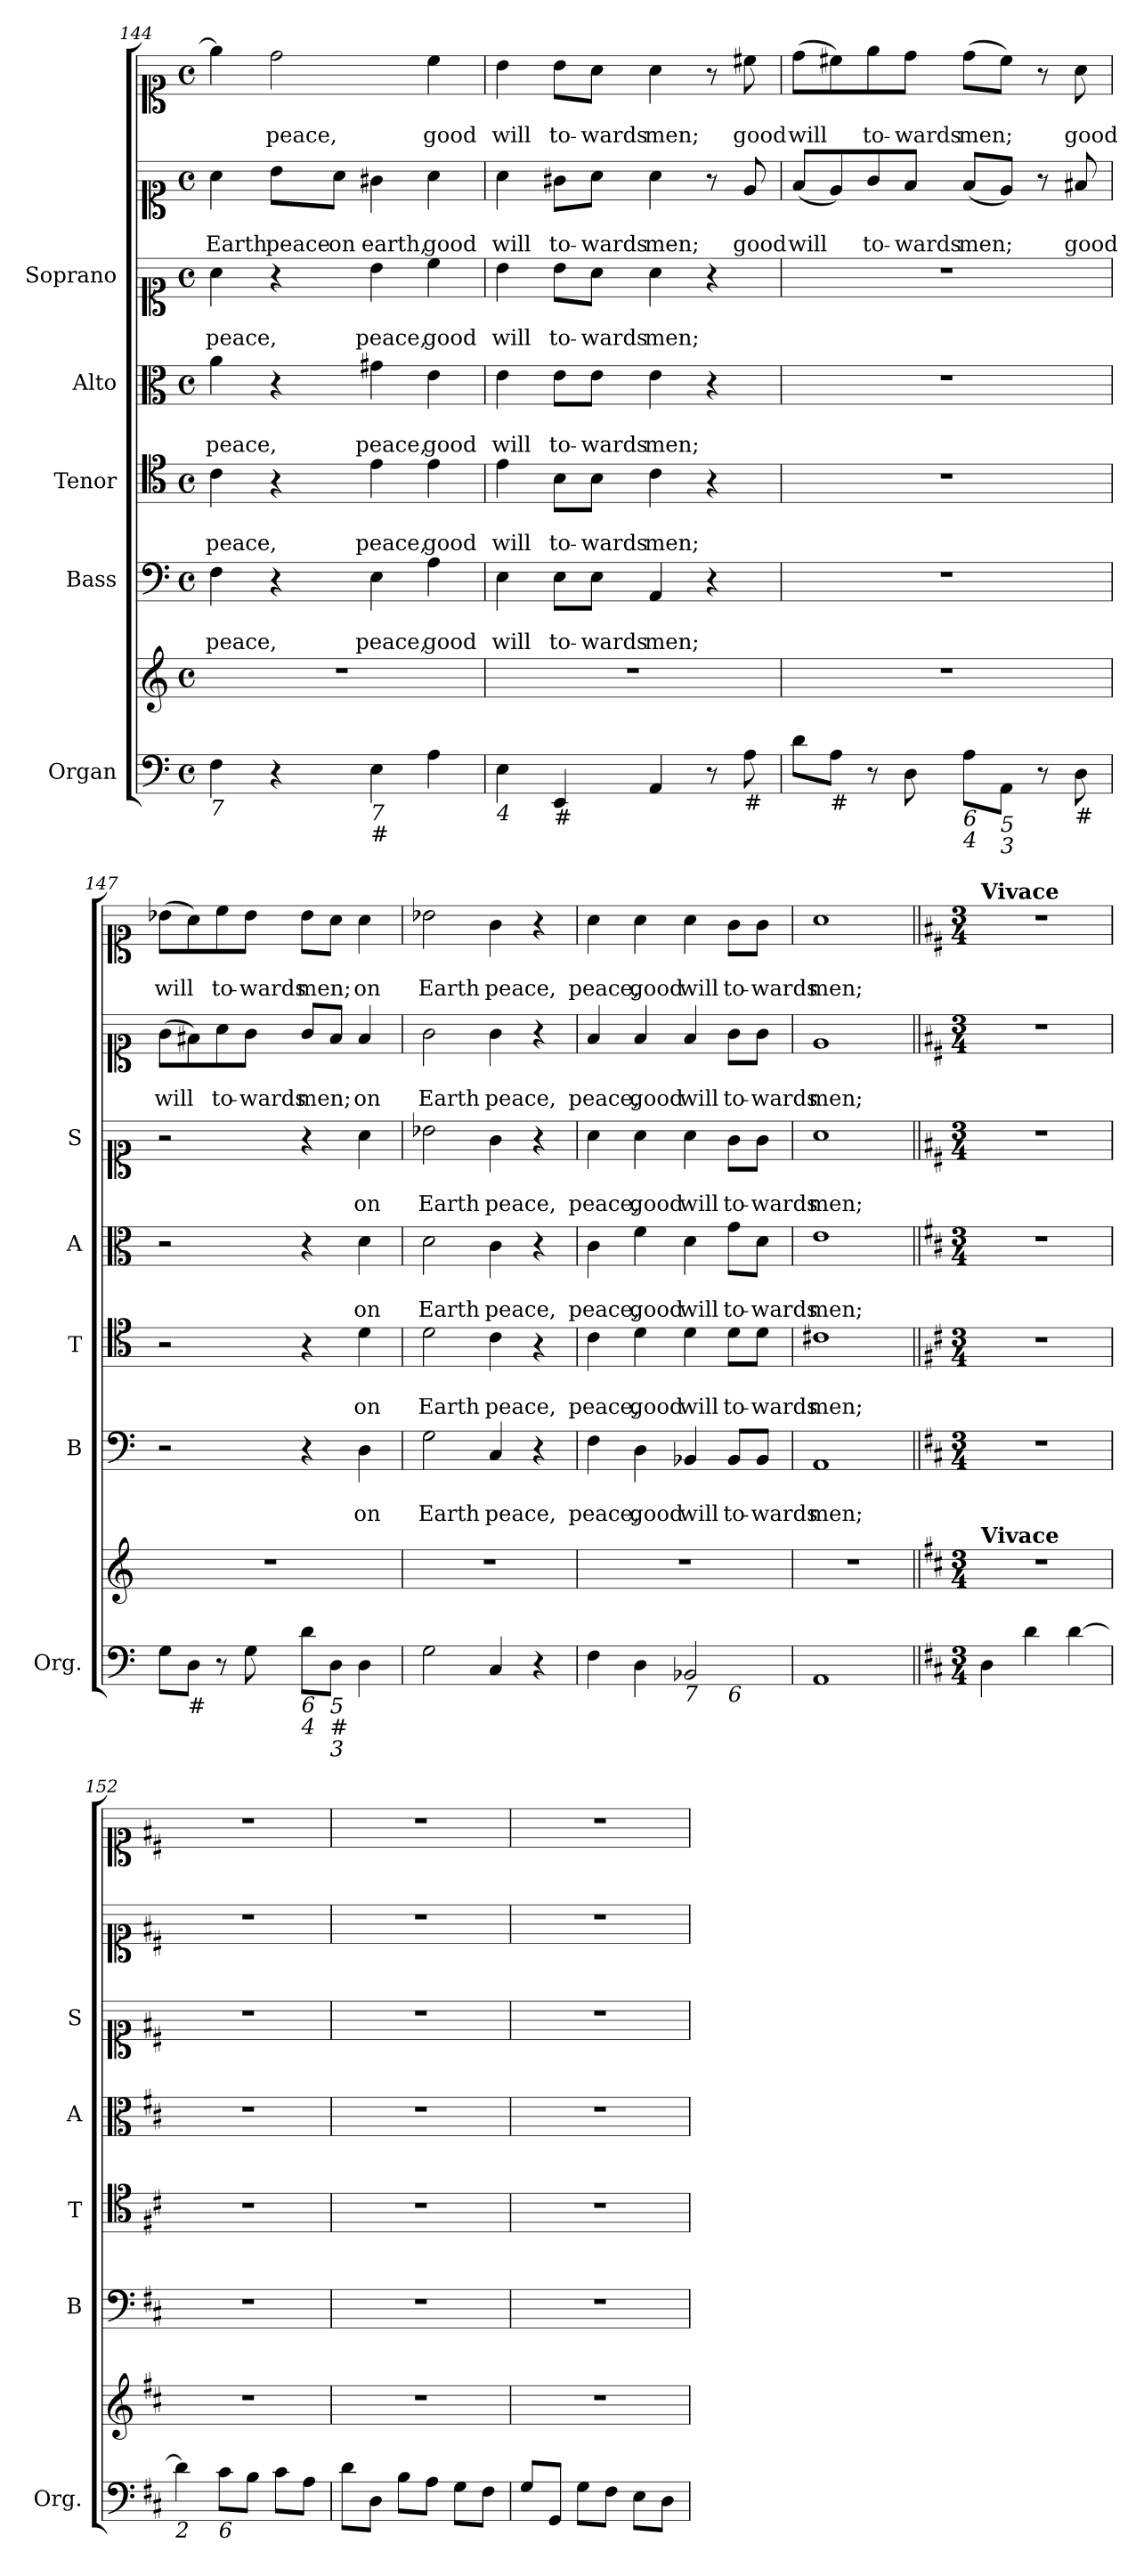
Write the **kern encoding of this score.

**kern	**kern	**kern	**text	**text	**kern	**text	**text	**kern	**text	**text	**kern	**text	**text	**kern	**text	**text	**kern	**text	**text
*part7	*part7	*part6	*part6	*part6	*part5	*part5	*part5	*part4	*part4	*part4	*part3	*part3	*part3	*part2	*part2	*part2	*part1	*part1	*part1
*staff8	*staff7	*staff6	*staff6	*staff6	*staff5	*staff5	*staff5	*staff4	*staff4	*staff4	*staff3	*staff3	*staff3	*staff2	*staff2	*staff2	*staff1	*staff1	*staff1
*I"Organ	*	*I"Bass	*	*	*I"Tenor	*	*	*I"Alto	*	*	*I"Soprano	*	*	*	*	*	*	*	*
*I'Org.	*	*I'B	*	*	*I'T	*	*	*I'A	*	*	*I'S	*	*	*	*	*	*	*	*
*clefF4	*clefG2	*clefF4	*	*	*clefC4	*	*	*clefC3	*	*	*clefC1	*	*	*clefC1	*	*	*clefC1	*	*
*k[]	*k[]	*k[]	*	*	*k[]	*	*	*k[]	*	*	*k[]	*	*	*k[]	*	*	*k[]	*	*
*a:	*a:	*a:	*	*	*a:	*	*	*a:	*	*	*a:	*	*	*a:	*	*	*a:	*	*
*M4/4	*M4/4	*M4/4	*	*	*M4/4	*	*	*M4/4	*	*	*M4/4	*	*	*M4/4	*	*	*M4/4	*	*
*met(c)	*met(c)	*met(c)	*	*	*met(c)	*	*	*met(c)	*	*	*met(c)	*	*	*met(c)	*	*	*met(c)	*	*
=144	=144	=144	=144	=144	=144	=144	=144	=144	=144	=144	=144	=144	=144	=144	=144	=144	=144	=144	=144
!LO:TX:b:i:t=7	!	!	!	!	!	!	!	!	!	!	!	!	!	!	!	!	!	!	!
!	!	!	!	!LO:LY:b	!	!	!LO:LY:b	!	!	!LO:LY:b	!	!	!LO:LY:b	!	!	!LO:LY:b	!	!	!
4F\	1r	4F\	.	peace,	4c\	.	peace,	4a\	.	peace,	4a\	.	peace,	4a\	.	Earth	4ee\]	.	.
!	!	!	!	!	!	!	!	!	!	!	!	!	!	!	!	!LO:LY:b	!	!	!LO:LY:b
4r	.	4r	.	.	4r	.	.	4r	.	.	4r	.	.	8b\L	.	peace	2dd\	.	peace,
!	!	!	!	!	!	!	!	!	!	!	!	!	!	!	!	!LO:LY:b	!	!	!
.	.	.	.	.	.	.	.	.	.	.	.	.	.	8a\J	.	on	.	.	.
!LO:TX:b:i:t=7	!	!	!	!	!	!	!	!	!	!	!	!	!	!	!	!	!	!	!
!LO:TX:b:t=#	!	!	!	!	!	!	!	!	!	!	!	!	!	!	!	!	!	!	!
!	!	!	!	!LO:LY:b	!	!	!LO:LY:b	!	!	!LO:LY:b	!	!	!LO:LY:b	!	!	!LO:LY:b	!	!	!
4E\	.	4E\	.	peace,	4e\	.	peace,	4g#X\	.	peace,	4b\	.	peace,	4g#X\	.	earth,	.	.	.
!	!	!	!	!LO:LY:b	!	!	!LO:LY:b	!	!	!LO:LY:b	!	!	!LO:LY:b	!	!	!LO:LY:b	!	!	!LO:LY:b
4A\	.	4A\	.	good	4e\	.	good	4e\	.	good	4cc\	.	good	4a\	.	good	4cc\	.	good
=145	=145	=145	=145	=145	=145	=145	=145	=145	=145	=145	=145	=145	=145	=145	=145	=145	=145	=145	=145
!LO:TX:b:i:t=4	!	!	!	!	!	!	!	!	!	!	!	!	!	!	!	!	!	!	!
!	!	!	!	!LO:LY:b	!	!	!LO:LY:b	!	!	!LO:LY:b	!	!	!LO:LY:b	!	!	!LO:LY:b	!	!	!LO:LY:b
4E\	1r	4E\	.	will	4e\	.	will	4e\	.	will	4b\	.	will	4a\	.	will	4b\	.	will
!LO:TX:b:t=#	!	!	!	!	!	!	!	!	!	!	!	!	!	!	!	!	!	!	!
!	!	!	!	!LO:LY:b	!	!	!LO:LY:b	!	!	!LO:LY:b	!	!	!LO:LY:b	!	!	!LO:LY:b	!	!	!LO:LY:b
4EE/	.	8E\L	.	to-	8B\L	.	to-	8e\L	.	to-	8b\L	.	to-	8g#X\L	.	to-	8b\L	.	to-
!	!	!	!	!LO:LY:b	!	!	!LO:LY:b	!	!	!LO:LY:b	!	!	!LO:LY:b	!	!	!LO:LY:b	!	!	!LO:LY:b
.	.	8E\J	.	-wards	8B\J	.	-wards	8e\J	.	-wards	8a\J	.	-wards	8a\J	.	-wards	8a\J	.	-wards
!	!	!	!	!LO:LY:b	!	!	!LO:LY:b	!	!	!LO:LY:b	!	!	!LO:LY:b	!	!	!LO:LY:b	!	!	!LO:LY:b
4AA/	.	4AA/	.	men;	4c\	.	men;	4e\	.	men;	4a\	.	men;	4a\	.	men;	4a\	.	men;
8r	.	4r	.	.	4r	.	.	4r	.	.	4r	.	.	8r	.	.	8r	.	.
!LO:TX:b:t=#	!	!	!	!	!	!	!	!	!	!	!	!	!	!	!	!	!	!	!
!	!	!	!	!	!	!	!	!	!	!	!	!	!	!	!	!LO:LY:b	!	!	!LO:LY:b
8A\	.	.	.	.	.	.	.	.	.	.	.	.	.	8e/	.	good	8cc#X\	.	good
!!LO:PB:g=z
=146	=146	=146	=146	=146	=146	=146	=146	=146	=146	=146	=146	=146	=146	=146	=146	=146	=146	=146	=146
!	!	!	!	!	!	!	!	!	!	!	!	!	!	!	!	!LO:LY:b	!	!	!LO:LY:b
8d\L	1r	1r	.	.	1r	.	.	1r	.	.	1r	.	.	(<8f/L	.	will	(>8dd\L	.	will
!LO:TX:b:t=#	!	!	!	!	!	!	!	!	!	!	!	!	!	!	!	!	!	!	!
8A\J	.	.	.	.	.	.	.	.	.	.	.	.	.	8e/)	.	.	8cc#X\)	.	.
!	!	!	!	!	!	!	!	!	!	!	!	!	!	!	!	!LO:LY:b	!	!	!LO:LY:b
8r	.	.	.	.	.	.	.	.	.	.	.	.	.	8g/	.	to-	8ee\	.	to-
!	!	!	!	!	!	!	!	!	!	!	!	!	!	!	!	!LO:LY:b	!	!	!LO:LY:b
8D\	.	.	.	.	.	.	.	.	.	.	.	.	.	8f/J	.	-wards	8dd\J	.	-wards
!LO:TX:b:i:t=6	!	!	!	!	!	!	!	!	!	!	!	!	!	!	!	!	!	!	!
!LO:TX:b:i:t=4	!	!	!	!	!	!	!	!	!	!	!	!	!	!	!	!	!	!	!
!	!	!	!	!	!	!	!	!	!	!	!	!	!	!	!	!LO:LY:b	!	!	!LO:LY:b
8A\L	.	.	.	.	.	.	.	.	.	.	.	.	.	(<8f/L	.	men;	(>8dd\L	.	men;
!LO:TX:b:i:t=5	!	!	!	!	!	!	!	!	!	!	!	!	!	!	!	!	!	!	!
!LO:TX:b:i:t=3	!	!	!	!	!	!	!	!	!	!	!	!	!	!	!	!	!	!	!
8AA\J	.	.	.	.	.	.	.	.	.	.	.	.	.	8e/J)	.	.	8cc#\J)	.	.
8r	.	.	.	.	.	.	.	.	.	.	.	.	.	8r	.	.	8r	.	.
!LO:TX:b:t=#	!	!	!	!	!	!	!	!	!	!	!	!	!	!	!	!	!	!	!
!	!	!	!	!	!	!	!	!	!	!	!	!	!	!	!	!LO:LY:b	!	!	!LO:LY:b
8D\	.	.	.	.	.	.	.	.	.	.	.	.	.	8f#X/	.	good	8a\	.	good
=147	=147	=147	=147	=147	=147	=147	=147	=147	=147	=147	=147	=147	=147	=147	=147	=147	=147	=147	=147
!	!	!	!	!	!	!	!	!	!	!	!	!	!	!	!	!LO:LY:b	!	!	!LO:LY:b
8G\L	1r	2r	.	.	2r	.	.	2r	.	.	2r	.	.	(>8g\L	.	will	(>8b-X\L	.	will
!LO:TX:b:t=#	!	!	!	!	!	!	!	!	!	!	!	!	!	!	!	!	!	!	!
8D\J	.	.	.	.	.	.	.	.	.	.	.	.	.	8f#X\)	.	.	8a\)	.	.
!	!	!	!	!	!	!	!	!	!	!	!	!	!	!	!	!LO:LY:b	!	!	!LO:LY:b
8r	.	.	.	.	.	.	.	.	.	.	.	.	.	8a\	.	to-	8cc\	.	to-
!	!	!	!	!	!	!	!	!	!	!	!	!	!	!	!	!LO:LY:b	!	!	!LO:LY:b
8G\	.	.	.	.	.	.	.	.	.	.	.	.	.	8g\J	.	-wards	8b-\J	.	-wards
!LO:TX:b:i:t=6	!	!	!	!	!	!	!	!	!	!	!	!	!	!	!	!	!	!	!
!LO:TX:b:i:t=4	!	!	!	!	!	!	!	!	!	!	!	!	!	!	!	!	!	!	!
!	!	!	!	!	!	!	!	!	!	!	!	!	!	!	!	!LO:LY:b	!	!	!LO:LY:b
8d\L	.	4r	.	.	4r	.	.	4r	.	.	4r	.	.	8g/L	.	men;	8b-\L	.	men;
!LO:TX:b:i:t=5	!	!	!	!	!	!	!	!	!	!	!	!	!	!	!	!	!	!	!
!LO:TX:b:t=#	!	!	!	!	!	!	!	!	!	!	!	!	!	!	!	!	!	!	!
!LO:TX:b:i:t=3	!	!	!	!	!	!	!	!	!	!	!	!	!	!	!	!	!	!	!
8D\J	.	.	.	.	.	.	.	.	.	.	.	.	.	8f#/J	.	.	8a\J	.	.
!	!	!	!	!LO:LY:b	!	!	!LO:LY:b	!	!	!LO:LY:b	!	!	!LO:LY:b	!	!	!LO:LY:b	!	!	!LO:LY:b
4D\	.	4D\	.	on	4d\	.	on	4d\	.	on	4a\	.	on	4f#/	.	on	4a\	.	on
=148	=148	=148	=148	=148	=148	=148	=148	=148	=148	=148	=148	=148	=148	=148	=148	=148	=148	=148	=148
!	!	!	!	!LO:LY:b	!	!	!LO:LY:b	!	!	!LO:LY:b	!	!	!LO:LY:b	!	!	!LO:LY:b	!	!	!LO:LY:b
2G\	1r	2G\	.	Earth	2d\	.	Earth	2d\	.	Earth	2b-X\	.	Earth	2g\	.	Earth	2b-X\	.	Earth
!	!	!	!	!LO:LY:b	!	!	!LO:LY:b	!	!	!LO:LY:b	!	!	!LO:LY:b	!	!	!LO:LY:b	!	!	!LO:LY:b
4C/	.	4C/	.	peace,	4c\	.	peace,	4c\	.	peace,	4g\	.	peace,	4g\	.	peace,	4g\	.	peace,
4r	.	4r	.	.	4r	.	.	4r	.	.	4r	.	.	4r	.	.	4r	.	.
=149	=149	=149	=149	=149	=149	=149	=149	=149	=149	=149	=149	=149	=149	=149	=149	=149	=149	=149	=149
!	!	!	!	!LO:LY:b	!	!	!LO:LY:b	!	!	!LO:LY:b	!	!	!LO:LY:b	!	!	!LO:LY:b	!	!	!LO:LY:b
*^	*	*	*	*	*	*	*	*	*	*	*	*	*	*	*	*	*	*	*
4F\	2.ryy	1r	4F\	.	peace,	4c\	.	peace,	4c\	.	peace,	4a\	.	peace,	4f/	.	peace,	4a\	.	peace,
!	!	!	!	!	!LO:LY:b	!	!	!LO:LY:b	!	!	!LO:LY:b	!	!	!LO:LY:b	!	!	!LO:LY:b	!	!	!LO:LY:b
4D\	.	.	4D\	.	good	4d\	.	good	4f\	.	good	4a\	.	good	4f/	.	good	4a\	.	good
!LO:TX:b:i:t=7	!	!	!	!	!	!	!	!	!	!	!	!	!	!	!	!	!	!	!	!
!	!	!	!	!	!LO:LY:b	!	!	!LO:LY:b	!	!	!LO:LY:b	!	!	!LO:LY:b	!	!	!LO:LY:b	!	!	!LO:LY:b
2BB-X/	.	.	4BB-X/	.	will	4d\	.	will	4d\	.	will	4a\	.	will	4f/	.	will	4a\	.	will
!	!LO:TX:b:i:t=6	!	!	!	!	!	!	!	!	!	!	!	!	!	!	!	!	!	!	!
!	!	!	!	!	!LO:LY:b	!	!	!LO:LY:b	!	!	!LO:LY:b	!	!	!LO:LY:b	!	!	!LO:LY:b	!	!	!LO:LY:b
.	4ryy	.	8BB-/L	.	to-	8d\L	.	to-	8g\L	.	to-	8g\L	.	to-	8g\L	.	to-	8g\L	.	to-
!	!	!	!	!	!LO:LY:b	!	!	!LO:LY:b	!	!	!LO:LY:b	!	!	!LO:LY:b	!	!	!LO:LY:b	!	!	!LO:LY:b
.	.	.	8BB-/J	.	-wards	8d\J	.	-wards	8d\J	.	-wards	8g\J	.	-wards	8g\J	.	-wards	8g\J	.	-wards
=150	=150	=150	=150	=150	=150	=150	=150	=150	=150	=150	=150	=150	=150	=150	=150	=150	=150	=150	=150	=150
!LO:TX:b:t=#	!	!	!	!	!	!	!	!	!	!	!	!	!	!	!	!	!	!	!	!
!	!	!	!	!	!LO:LY:b	!	!	!LO:LY:b	!	!	!LO:LY:b	!	!	!LO:LY:b	!	!	!LO:LY:b	!	!	!LO:LY:b
*v	*v	*	*	*	*	*	*	*	*	*	*	*	*	*	*	*	*	*	*	*
1AA	1r	1AA	.	men;	1c#X	.	men;	1e	.	men;	1a	.	men;	1e	.	men;	1a	.	men;
!!LO:PB:g=z
=151||	=151||	=151||	=151||	=151||	=151||	=151||	=151||	=151||	=151||	=151||	=151||	=151||	=151||	=151||	=151||	=151||	=151||	=151||	=151||
*k[f#c#]	*k[f#c#]	*k[f#c#]	*	*	*k[f#c#]	*	*	*k[f#c#]	*	*	*k[f#c#]	*	*	*k[f#c#]	*	*	*k[f#c#]	*	*
*b:	*b:	*b:	*	*	*b:	*	*	*b:	*	*	*b:	*	*	*b:	*	*	*b:	*	*
*M3/4	*M3/4	*M3/4	*	*	*M3/4	*	*	*M3/4	*	*	*M3/4	*	*	*M3/4	*	*	*M3/4	*	*
*	*MM120	*	*	*	*	*	*	*	*	*	*	*	*	*	*	*	*MM120	*	*
!	!	!	!	!	!	!	!	!	!	!	!	!	!	!	!	!	!LO:TX:a:B:t=Vivace	!	!
!	!LO:TX:a:B:t=Vivace	!	!	!	!	!	!	!	!	!	!	!	!	!	!	!	!	!	!
4D\	2.r	2.r	.	.	2.r	.	.	2.r	.	.	2.r	.	.	2.r	.	.	2.r	.	.
4d\	.	.	.	.	.	.	.	.	.	.	.	.	.	.	.	.	.	.	.
[4d\	.	.	.	.	.	.	.	.	.	.	.	.	.	.	.	.	.	.	.
=152	=152	=152	=152	=152	=152	=152	=152	=152	=152	=152	=152	=152	=152	=152	=152	=152	=152	=152	=152
!LO:TX:b:i:t=2	!	!	!	!	!	!	!	!	!	!	!	!	!	!	!	!	!	!	!
4d\]	2.r	2.r	.	.	2.r	.	.	2.r	.	.	2.r	.	.	2.r	.	.	2.r	.	.
!LO:TX:b:i:t=6	!	!	!	!	!	!	!	!	!	!	!	!	!	!	!	!	!	!	!
8c#\L	.	.	.	.	.	.	.	.	.	.	.	.	.	.	.	.	.	.	.
8B\J	.	.	.	.	.	.	.	.	.	.	.	.	.	.	.	.	.	.	.
8c#\L	.	.	.	.	.	.	.	.	.	.	.	.	.	.	.	.	.	.	.
8A\J	.	.	.	.	.	.	.	.	.	.	.	.	.	.	.	.	.	.	.
=153	=153	=153	=153	=153	=153	=153	=153	=153	=153	=153	=153	=153	=153	=153	=153	=153	=153	=153	=153
8d\L	2.r	2.r	.	.	2.r	.	.	2.r	.	.	2.r	.	.	2.r	.	.	2.r	.	.
8D\J	.	.	.	.	.	.	.	.	.	.	.	.	.	.	.	.	.	.	.
8B\L	.	.	.	.	.	.	.	.	.	.	.	.	.	.	.	.	.	.	.
8A\J	.	.	.	.	.	.	.	.	.	.	.	.	.	.	.	.	.	.	.
8G\L	.	.	.	.	.	.	.	.	.	.	.	.	.	.	.	.	.	.	.
8F#\J	.	.	.	.	.	.	.	.	.	.	.	.	.	.	.	.	.	.	.
=154	=154	=154	=154	=154	=154	=154	=154	=154	=154	=154	=154	=154	=154	=154	=154	=154	=154	=154	=154
8G/L	2.r	2.r	.	.	2.r	.	.	2.r	.	.	2.r	.	.	2.r	.	.	2.r	.	.
8GG/J	.	.	.	.	.	.	.	.	.	.	.	.	.	.	.	.	.	.	.
8G\L	.	.	.	.	.	.	.	.	.	.	.	.	.	.	.	.	.	.	.
8F#\J	.	.	.	.	.	.	.	.	.	.	.	.	.	.	.	.	.	.	.
8E\L	.	.	.	.	.	.	.	.	.	.	.	.	.	.	.	.	.	.	.
8D\J	.	.	.	.	.	.	.	.	.	.	.	.	.	.	.	.	.	.	.
=	=	=	=	=	=	=	=	=	=	=	=	=	=	=	=	=	=	=	=
*-	*-	*-	*-	*-	*-	*-	*-	*-	*-	*-	*-	*-	*-	*-	*-	*-	*-	*-	*-
